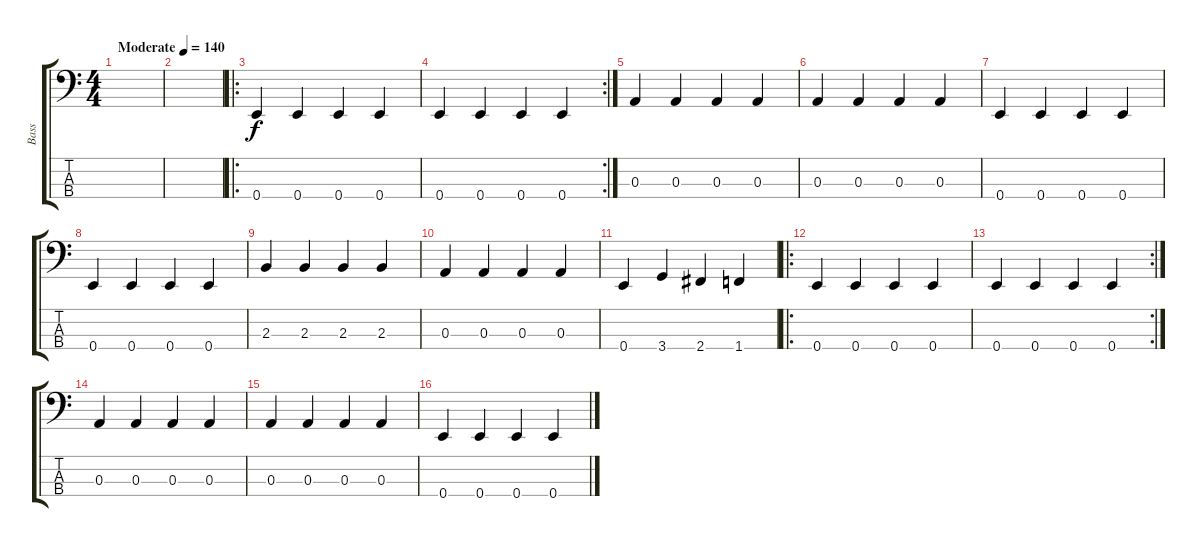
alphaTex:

\track ("Bass" "Bass") {instrument electricbassfinger}
\staff {score tabs}
\tuning (G2 D2 A1 E1) {hide}
\ts (4 4)
\tempo (140 "Moderate")
\clef f4
\ks c
|
|
\ro
0.4.4 0.4.4 0.4.4 0.4.4 |
\rc 2
0.4.4 0.4.4 0.4.4 0.4.4 |
0.3.4 0.3.4 0.3.4 0.3.4 |
0.3.4 0.3.4 0.3.4 0.3.4 |
0.4.4 0.4.4 0.4.4 0.4.4 |
0.4.4 0.4.4 0.4.4 0.4.4 |
2.3.4 2.3.4 2.3.4 2.3.4 |
0.3.4 0.3.4 0.3.4 0.3.4 |
0.4.4 3.4.4 2.4.4 1.4.4 |
\ro
0.4.4 0.4.4 0.4.4 0.4.4 |
\rc 2
0.4.4 0.4.4 0.4.4 0.4.4 |
0.3.4 0.3.4 0.3.4 0.3.4 |
0.3.4 0.3.4 0.3.4 0.3.4 |
0.4.4 0.4.4 0.4.4 0.4.4
